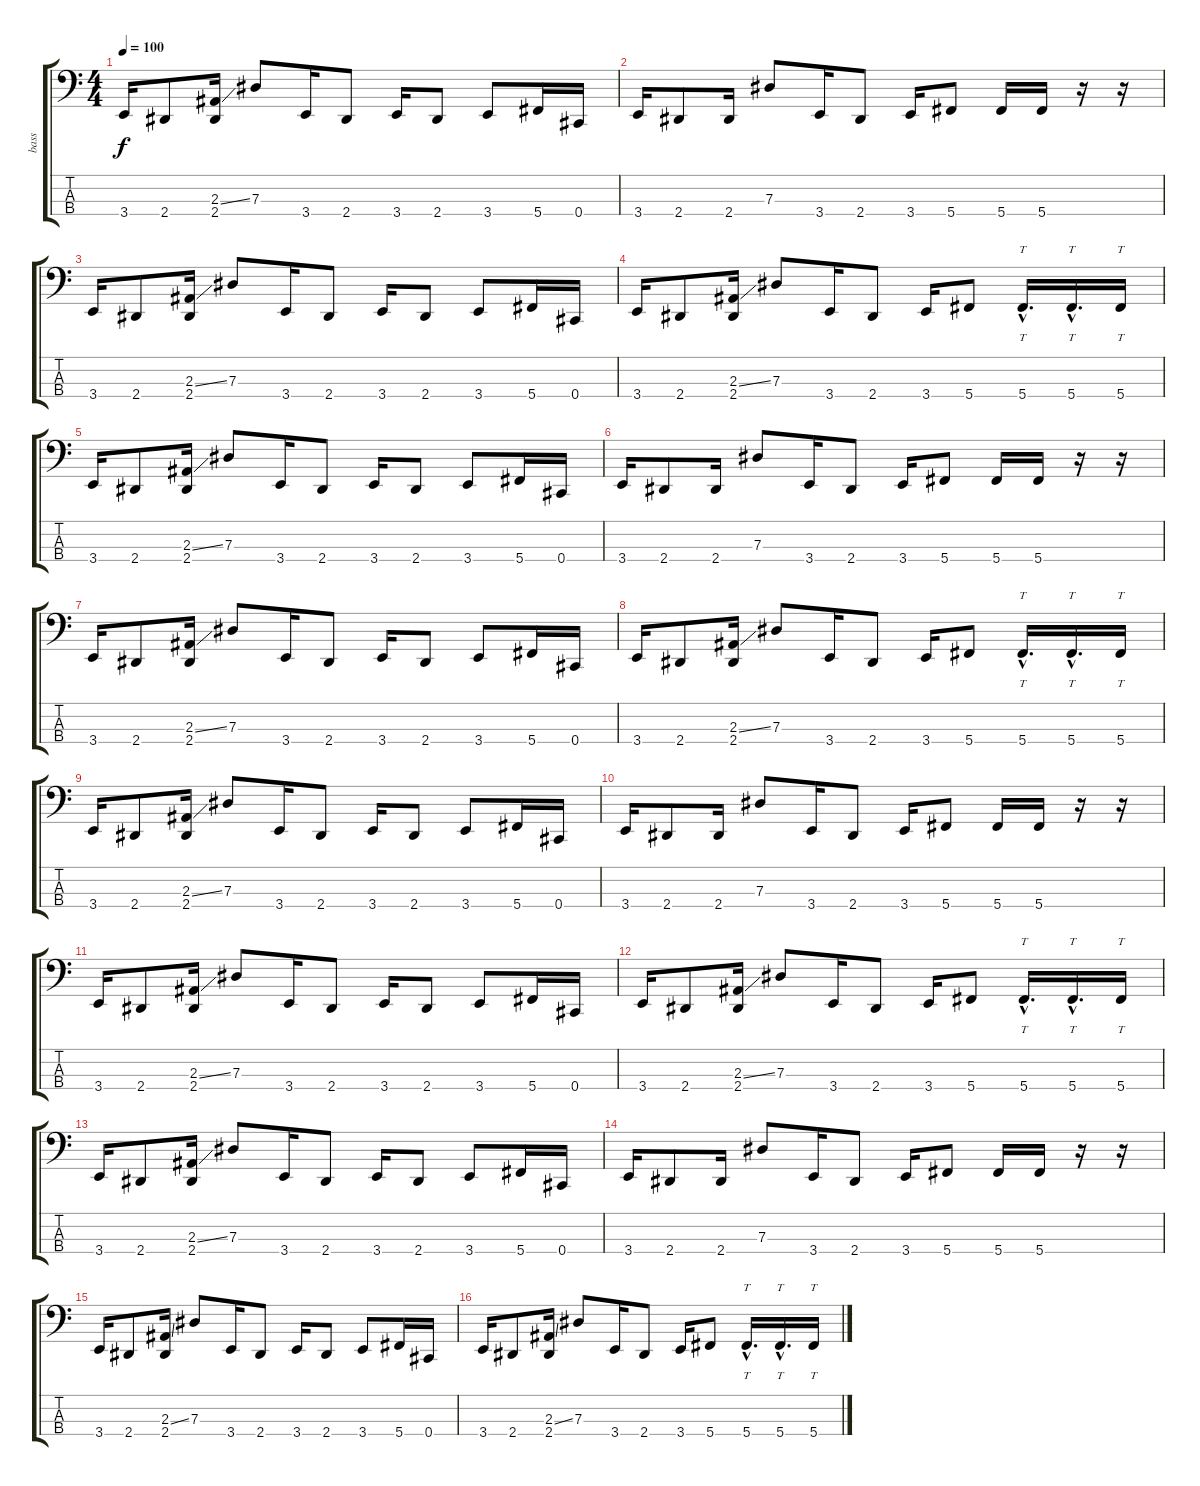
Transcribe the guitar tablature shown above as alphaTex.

\track ("bass" "bass") {instrument electricbasspick}
\staff {score tabs}
\tuning (Gb2 Db2 Ab1 Db1) {hide}
\ts (4 4)
\tempo 100
\clef f4
\ks c
3.4.16{dy f instrument electricbasspick} 2.4.8 (2.3{ss} 2.4).16 7.3.8 3.4.16 2.4.8 3.4.16 2.4.8 3.4.8 5.4.16 0.4.16 |
3.4.16 2.4.8 2.4.16 7.3.8 3.4.16 2.4.8 3.4.16 5.4.8 5.4.16 5.4.16 r.16 r.16 |
3.4.16 2.4.8 (2.3{ss} 2.4).16 7.3.8 3.4.16 2.4.8 3.4.16 2.4.8 3.4.8 5.4.16 0.4.16 |
3.4.16 2.4.8 (2.3{ss} 2.4).16 7.3.8 3.4.16 2.4.8 3.4.16 5.4.8 5.4{hac}.16{tt d} 5.4{hac}.16{tt d} 5.4.16{tt} |
3.4.16 2.4.8 (2.3{ss} 2.4).16 7.3.8 3.4.16 2.4.8 3.4.16 2.4.8 3.4.8 5.4.16 0.4.16 |
3.4.16 2.4.8 2.4.16 7.3.8 3.4.16 2.4.8 3.4.16 5.4.8 5.4.16 5.4.16 r.16 r.16 |
3.4.16 2.4.8 (2.3{ss} 2.4).16 7.3.8 3.4.16 2.4.8 3.4.16 2.4.8 3.4.8 5.4.16 0.4.16 |
3.4.16 2.4.8 (2.3{ss} 2.4).16 7.3.8 3.4.16 2.4.8 3.4.16 5.4.8 5.4{hac}.16{tt d} 5.4{hac}.16{tt d} 5.4.16{tt} |
3.4.16 2.4.8 (2.3{ss} 2.4).16 7.3.8 3.4.16 2.4.8 3.4.16 2.4.8 3.4.8 5.4.16 0.4.16 |
3.4.16 2.4.8 2.4.16 7.3.8 3.4.16 2.4.8 3.4.16 5.4.8 5.4.16 5.4.16 r.16 r.16 |
3.4.16 2.4.8 (2.3{ss} 2.4).16 7.3.8 3.4.16 2.4.8 3.4.16 2.4.8 3.4.8 5.4.16 0.4.16 |
3.4.16 2.4.8 (2.3{ss} 2.4).16 7.3.8 3.4.16 2.4.8 3.4.16 5.4.8 5.4{hac}.16{tt d} 5.4{hac}.16{tt d} 5.4.16{tt} |
3.4.16 2.4.8 (2.3{ss} 2.4).16 7.3.8 3.4.16 2.4.8 3.4.16 2.4.8 3.4.8 5.4.16 0.4.16 |
3.4.16 2.4.8 2.4.16 7.3.8 3.4.16 2.4.8 3.4.16 5.4.8 5.4.16 5.4.16 r.16 r.16 |
3.4.16 2.4.8 (2.3{ss} 2.4).16 7.3.8 3.4.16 2.4.8 3.4.16 2.4.8 3.4.8 5.4.16 0.4.16 |
3.4.16 2.4.8 (2.3{ss} 2.4).16 7.3.8 3.4.16 2.4.8 3.4.16 5.4.8 5.4{hac}.16{tt d} 5.4{hac}.16{tt d} 5.4.16{tt}
